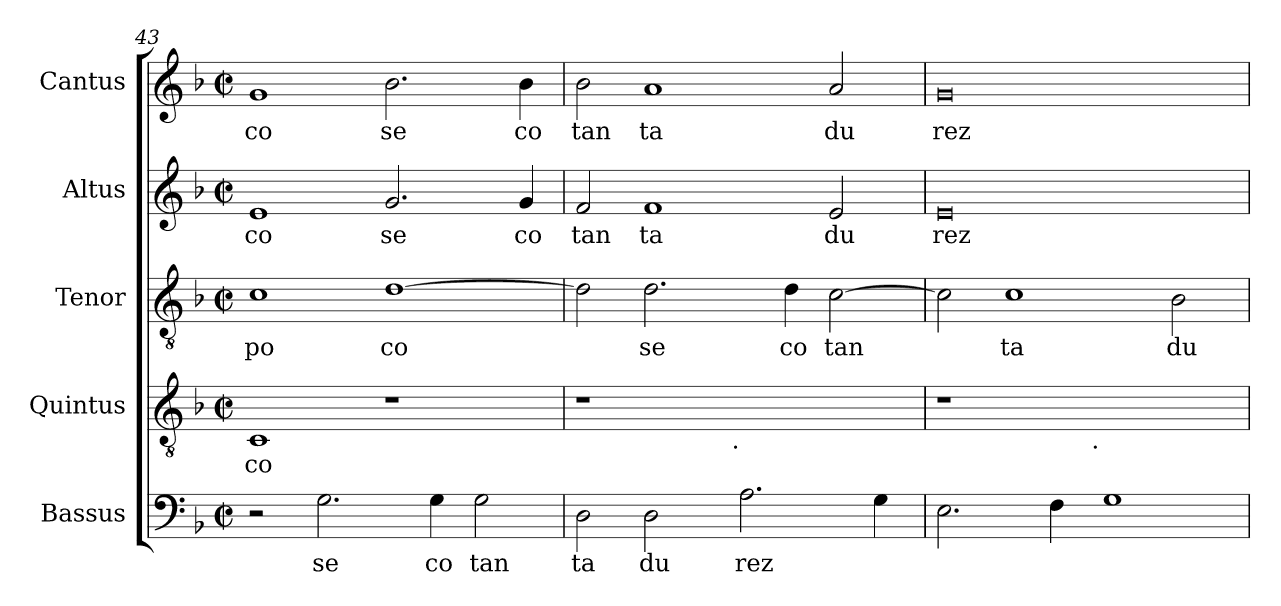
**kern	**text	**kern	**text	**kern	**text	**kern	**text	**kern	**text
*part5	*part5	*part4	*part4	*part3	*part3	*part2	*part2	*part1	*part1
*staff5	*staff5	*staff4	*staff4	*staff3	*staff3	*staff2	*staff2	*staff1	*staff1
*I"Bassus	*	*I"Quintus	*	*I"Tenor	*	*I"Altus	*	*I"Cantus	*
*clefF4	*	*clefGv2	*	*clefGv2	*	*clefG2	*	*clefG2	*
*k[b-]	*	*k[b-]	*	*k[b-]	*	*k[b-]	*	*k[b-]	*
*F:	*	*F:	*	*F:	*	*F:	*	*F:	*
*M2/2	*	*M2/2	*	*M2/2	*	*M2/2	*	*M2/2	*
*met(c|)	*	*met(c|)	*	*met(c|)	*	*met(c|)	*	*met(c|)	*
=43	=43	=43	=43	=43	=43	=43	=43	=43	=43
!	!	!	!LO:LY:b:cj	!	!LO:LY:b:cj	!	!LO:LY:b:cj	!	!LO:LY:b:cj
2r	.	1C	co	1c	po	1e	co	1g	co
!	!LO:LY:b:cj	!	!	!	!	!	!	!	!
2.G\	se	.	.	.	.	.	.	.	.
!	!	!	!	!	!LO:LY:b:cj	!	!LO:LY:b:cj	!	!LO:LY:b:cj
.	.	1r	.	[>1d	co	2.g/	se	2.b-\	se
!	!LO:LY:b:cj	!	!	!	!	!	!	!	!
4G\	co	.	.	.	.	.	.	.	.
!	!LO:LY:b:cj	!	!	!	!	!	!	!	!
2G\	tan	.	.	.	.	.	.	.	.
!	!	!	!	!	!	!	!LO:LY:b:cj	!	!LO:LY:b:cj
.	.	.	.	.	.	4g/	co	4b-\	co
=44	=44	=44	=44	=44	=44	=44	=44	=44	=44
!	!LO:LY:b:cj	!	!	!	!LO:LY:b:cj	!	!LO:LY:b:cj	!	!LO:LY:b:cj
*	*	*^	*	*	*	*	*	*	*
2D\	ta	1r	2ryy	.	2d\]	.	2f/	tan	2b-\	tan
!	!LO:LY:b:cj	!	!	!	!	!LO:LY:b:cj	!	!LO:LY:b:cj	!	!LO:LY:b:cj
2D\	du	.	4ryy	.	2.d\	se	1f	ta	1a	ta
.	.	.	8...ryy	.	.	.	.	.	.	.
!	!	!	!LO:TX:b:t=.	!	!	!	!	!	!	!
.	.	.	1ryy	.	.	.	.	.	.	.
!	!LO:LY:b:cj	!	!	!	!	!	!	!	!	!
2.A\	rez	1ryy	.	.	.	.	.	.	.	.
!	!	!	!	!	!	!LO:LY:b:cj	!	!	!	!
.	.	.	.	.	4d\	co	.	.	.	.
!	!	!	!	!	!	!LO:LY:b:cj	!	!LO:LY:b:cj	!	!LO:LY:b:cj
.	.	.	.	.	[>2c\	tan	2e/	du	2a/	du
!	!LO:LY:b:cj	!	!	!	!	!	!	!	!	!
4G\	.	.	.	.	.	.	.	.	.	.
.	.	.	64ryy	.	.	.	.	.	.	.
=45	=45	=45	=45	=45	=45	=45	=45	=45	=45	=45
!	!LO:LY:b:cj	!	!	!	!	!LO:LY:b:cj	!	!LO:LY:b:cj	!	!LO:LY:b:cj
2.E\	.	1r	2ryy	.	2c\]	.	0e	rez	0g	rez
!	!	!	!	!	!	!LO:LY:b:cj	!	!	!	!
.	.	.	4...ryy	.	1c	ta	.	.	.	.
!	!LO:LY:b:cj	!	!	!	!	!	!	!	!	!
4F\	.	.	.	.	.	.	.	.	.	.
!	!	!	!LO:TX:b:t=.	!	!	!	!	!	!	!
.	.	.	1ryy	.	.	.	.	.	.	.
!	!LO:LY:b:cj	!	!	!	!	!	!	!	!	!
1G	.	1ryy	.	.	.	.	.	.	.	.
!	!	!	!	!	!	!LO:LY:b:cj	!	!	!	!
.	.	.	.	.	2B-\	du	.	.	.	.
.	.	.	32ryy	.	.	.	.	.	.	.
*	*	*v	*v	*	*	*	*	*	*	*
=	=	=	=	=	=	=	=	=	=
*-	*-	*-	*-	*-	*-	*-	*-	*-	*-
